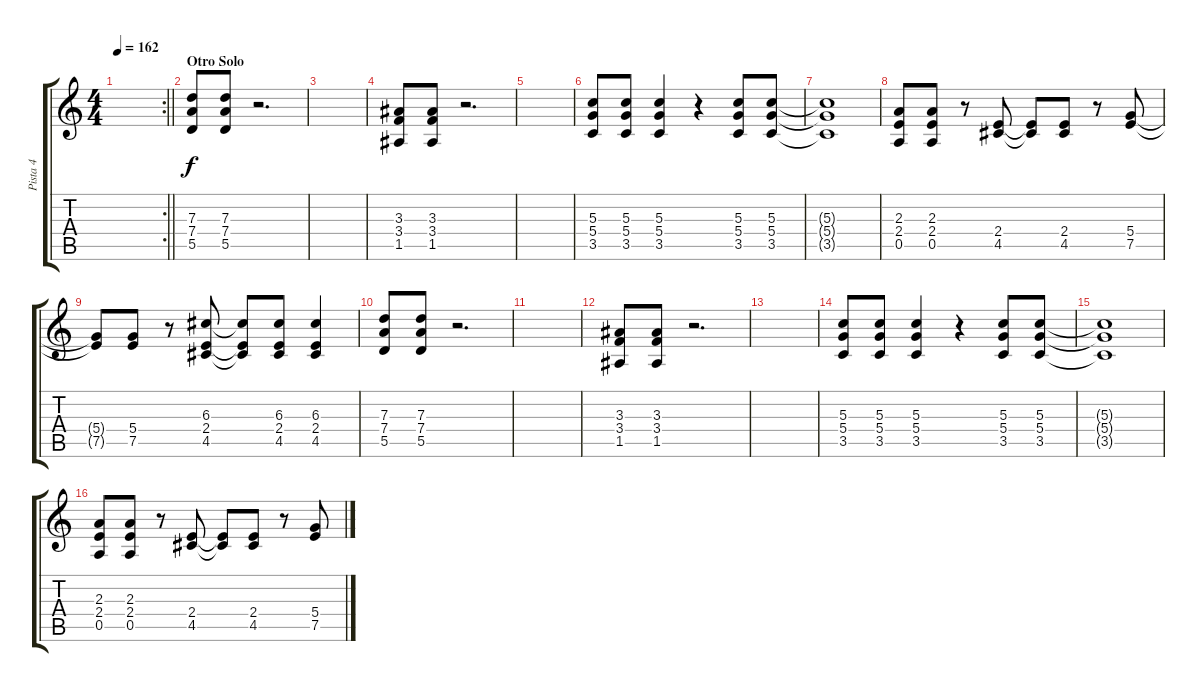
\track ("Pista 4" "Pista 4") {instrument electricguitarjazz}
\staff {score tabs}
\tuning (E4 B3 G3 D3 A2 D2) {hide}
\rc 2
\ts (4 4)
\tempo 162
\clef g2
\barLineRight lightlight
\ks c
|
\section ("" "Otro Solo")
(7.3 7.4 5.5).8{instrument distortionguitar} (7.3 7.4 5.5).8 r.2{d} |
|
(3.3 3.4 1.5).8 (3.3 3.4 1.5).8 r.2{d} |
|
(5.3 5.4 3.5).8 (5.3 5.4 3.5).8 (5.3 5.4 3.5).4 r.4 (5.3 5.4 3.5).8 (5.3 5.4 3.5).8 |
(5.3{t} 5.4{t} 3.5{t}).1 |
(2.3 2.4 0.5).8 (2.3 2.4 0.5).8 r.8 (2.4 4.5).8 (2.4{t} 4.5{t}).8 (2.4 4.5).8 r.8 (5.4 7.5).8 |
(5.4{t} 7.5{t}).8 (5.4 7.5).8 r.8 (6.3 2.4 4.5).8 (6.3{t} 2.4{t} 4.5{t}).8 (6.3 2.4 4.5).8 (6.3 2.4 4.5).4 |
(7.3 7.4 5.5).8 (7.3 7.4 5.5).8 r.2{d} |
|
(3.3 3.4 1.5).8 (3.3 3.4 1.5).8 r.2{d} |
|
(5.3 5.4 3.5).8 (5.3 5.4 3.5).8 (5.3 5.4 3.5).4 r.4 (5.3 5.4 3.5).8 (5.3 5.4 3.5).8 |
(5.3{t} 5.4{t} 3.5{t}).1 |
(2.3 2.4 0.5).8 (2.3 2.4 0.5).8 r.8 (2.4 4.5).8 (2.4{t} 4.5{t}).8 (2.4 4.5).8 r.8 (5.4 7.5).8
